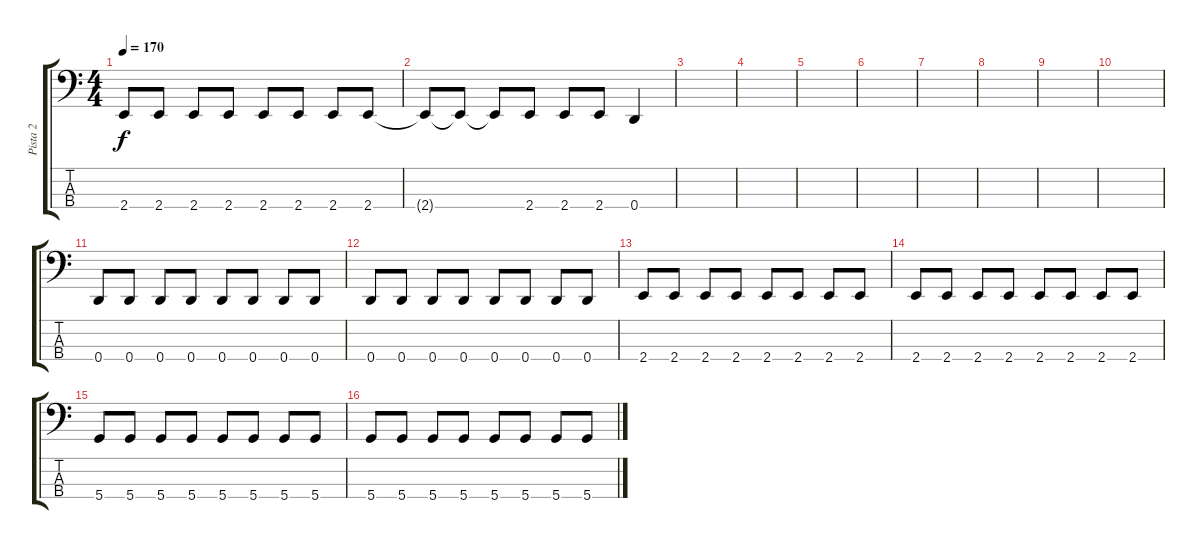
\track ("Pista 2" "Pista 2") {instrument electricbasspick}
\staff {score tabs}
\tuning (G2 D2 A1 D1) {hide}
\ts (4 4)
\tempo 170
\clef f4
\ks c
2.4.8{dy f} 2.4.8 2.4.8 2.4.8 2.4.8 2.4.8 2.4.8 2.4.8 |
2.4{t}.8 2.4{t}.8 2.4{t}.8 2.4.8 2.4.8 2.4.8 0.4.4 |
|
|
|
|
|
|
|
|
0.4.8 0.4.8 0.4.8 0.4.8 0.4.8 0.4.8 0.4.8 0.4.8 |
0.4.8 0.4.8 0.4.8 0.4.8 0.4.8 0.4.8 0.4.8 0.4.8 |
2.4.8 2.4.8 2.4.8 2.4.8 2.4.8 2.4.8 2.4.8 2.4.8 |
2.4.8 2.4.8 2.4.8 2.4.8 2.4.8 2.4.8 2.4.8 2.4.8 |
5.4.8 5.4.8 5.4.8 5.4.8 5.4.8 5.4.8 5.4.8 5.4.8 |
5.4.8 5.4.8 5.4.8 5.4.8 5.4.8 5.4.8 5.4.8 5.4.8
